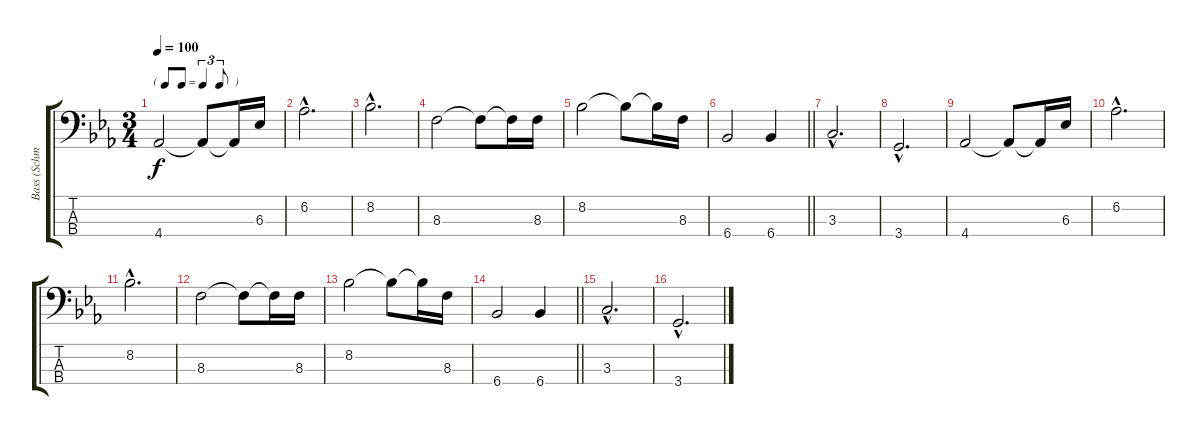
\track ("Bass (Schmit)" "Bass (Schm") {instrument fretlessbass}
\staff {score tabs}
\tuning (G2 D2 A1 E1) {hide}
\ts (3 4)
\tf triplet8th
\tempo 100
\clef f4
\ks eb
4.4.2{dy f} 4.4{t}.8 4.4{t}.16 6.3.16 |
6.2{hac}.2{d} |
8.2{hac}.2{d} |
8.3.2 8.3{t}.8 8.3{t}.16 8.3.16 |
8.2.2 8.2{t}.8 8.2{t}.16 8.3.16 |
\barLineRight lightlight
6.4.2 6.4.4 |
3.3{hac}.2{d} |
3.4{hac}.2{d} |
4.4.2 4.4{t}.8 4.4{t}.16 6.3.16 |
6.2{hac}.2{d} |
8.2{hac}.2{d} |
8.3.2 8.3{t}.8 8.3{t}.16 8.3.16 |
8.2.2 8.2{t}.8 8.2{t}.16 8.3.16 |
\barLineRight lightlight
6.4.2 6.4.4 |
3.3{hac}.2{d} |
3.4{hac}.2{d}
